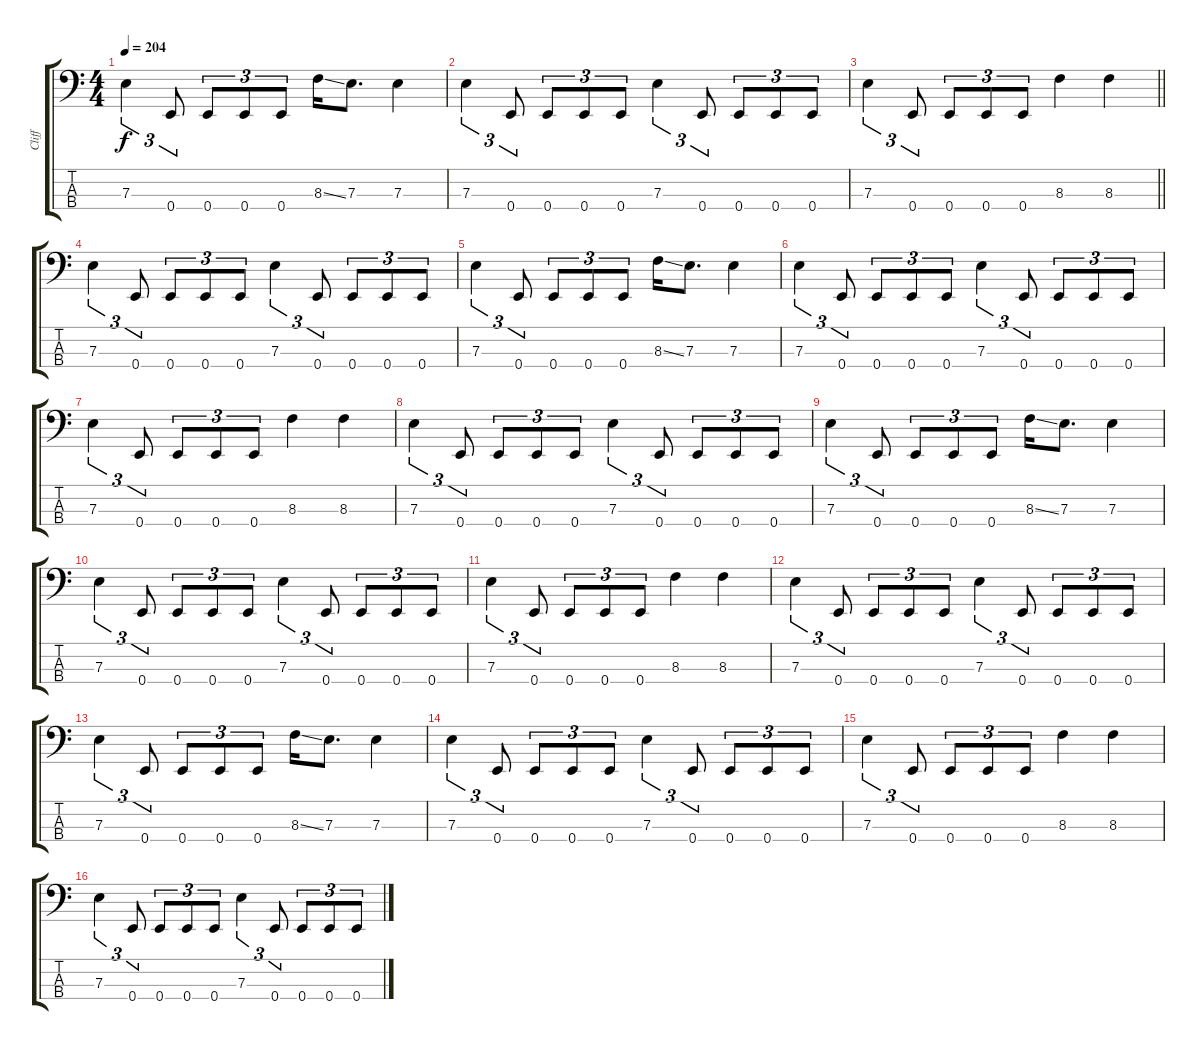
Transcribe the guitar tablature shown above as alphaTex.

\track ("Cliff" "Cliff") {instrument electricbassfinger}
\staff {score tabs}
\tuning (G2 D2 A1 E1) {hide}
\ts (4 4)
\tempo 204
\clef f4
\ks c
7.3.4{tu (3 2) dy f} 0.4.8{tu (3 2)} 0.4.8{tu (3 2)} 0.4.8{tu (3 2)} 0.4.8{tu (3 2)} 8.3{ss}.16 7.3.8{d} 7.3.4 |
7.3.4{tu (3 2)} 0.4.8{tu (3 2)} 0.4.8{tu (3 2)} 0.4.8{tu (3 2)} 0.4.8{tu (3 2)} 7.3.4{tu (3 2)} 0.4.8{tu (3 2)} 0.4.8{tu (3 2)} 0.4.8{tu (3 2)} 0.4.8{tu (3 2)} |
\barLineRight lightlight
7.3.4{tu (3 2)} 0.4.8{tu (3 2)} 0.4.8{tu (3 2)} 0.4.8{tu (3 2)} 0.4.8{tu (3 2)} 8.3.4 8.3.4 |
7.3.4{tu (3 2)} 0.4.8{tu (3 2)} 0.4.8{tu (3 2)} 0.4.8{tu (3 2)} 0.4.8{tu (3 2)} 7.3.4{tu (3 2)} 0.4.8{tu (3 2)} 0.4.8{tu (3 2)} 0.4.8{tu (3 2)} 0.4.8{tu (3 2)} |
7.3.4{tu (3 2)} 0.4.8{tu (3 2)} 0.4.8{tu (3 2)} 0.4.8{tu (3 2)} 0.4.8{tu (3 2)} 8.3{ss}.16 7.3.8{d} 7.3.4 |
7.3.4{tu (3 2)} 0.4.8{tu (3 2)} 0.4.8{tu (3 2)} 0.4.8{tu (3 2)} 0.4.8{tu (3 2)} 7.3.4{tu (3 2)} 0.4.8{tu (3 2)} 0.4.8{tu (3 2)} 0.4.8{tu (3 2)} 0.4.8{tu (3 2)} |
7.3.4{tu (3 2)} 0.4.8{tu (3 2)} 0.4.8{tu (3 2)} 0.4.8{tu (3 2)} 0.4.8{tu (3 2)} 8.3.4 8.3.4 |
7.3.4{tu (3 2)} 0.4.8{tu (3 2)} 0.4.8{tu (3 2)} 0.4.8{tu (3 2)} 0.4.8{tu (3 2)} 7.3.4{tu (3 2)} 0.4.8{tu (3 2)} 0.4.8{tu (3 2)} 0.4.8{tu (3 2)} 0.4.8{tu (3 2)} |
7.3.4{tu (3 2)} 0.4.8{tu (3 2)} 0.4.8{tu (3 2)} 0.4.8{tu (3 2)} 0.4.8{tu (3 2)} 8.3{ss}.16 7.3.8{d} 7.3.4 |
7.3.4{tu (3 2)} 0.4.8{tu (3 2)} 0.4.8{tu (3 2)} 0.4.8{tu (3 2)} 0.4.8{tu (3 2)} 7.3.4{tu (3 2)} 0.4.8{tu (3 2)} 0.4.8{tu (3 2)} 0.4.8{tu (3 2)} 0.4.8{tu (3 2)} |
7.3.4{tu (3 2)} 0.4.8{tu (3 2)} 0.4.8{tu (3 2)} 0.4.8{tu (3 2)} 0.4.8{tu (3 2)} 8.3.4 8.3.4 |
7.3.4{tu (3 2)} 0.4.8{tu (3 2)} 0.4.8{tu (3 2)} 0.4.8{tu (3 2)} 0.4.8{tu (3 2)} 7.3.4{tu (3 2)} 0.4.8{tu (3 2)} 0.4.8{tu (3 2)} 0.4.8{tu (3 2)} 0.4.8{tu (3 2)} |
7.3.4{tu (3 2)} 0.4.8{tu (3 2)} 0.4.8{tu (3 2)} 0.4.8{tu (3 2)} 0.4.8{tu (3 2)} 8.3{ss}.16 7.3.8{d} 7.3.4 |
7.3.4{tu (3 2)} 0.4.8{tu (3 2)} 0.4.8{tu (3 2)} 0.4.8{tu (3 2)} 0.4.8{tu (3 2)} 7.3.4{tu (3 2)} 0.4.8{tu (3 2)} 0.4.8{tu (3 2)} 0.4.8{tu (3 2)} 0.4.8{tu (3 2)} |
7.3.4{tu (3 2)} 0.4.8{tu (3 2)} 0.4.8{tu (3 2)} 0.4.8{tu (3 2)} 0.4.8{tu (3 2)} 8.3.4 8.3.4 |
7.3.4{tu (3 2)} 0.4.8{tu (3 2)} 0.4.8{tu (3 2)} 0.4.8{tu (3 2)} 0.4.8{tu (3 2)} 7.3.4{tu (3 2)} 0.4.8{tu (3 2)} 0.4.8{tu (3 2)} 0.4.8{tu (3 2)} 0.4.8{tu (3 2)}
